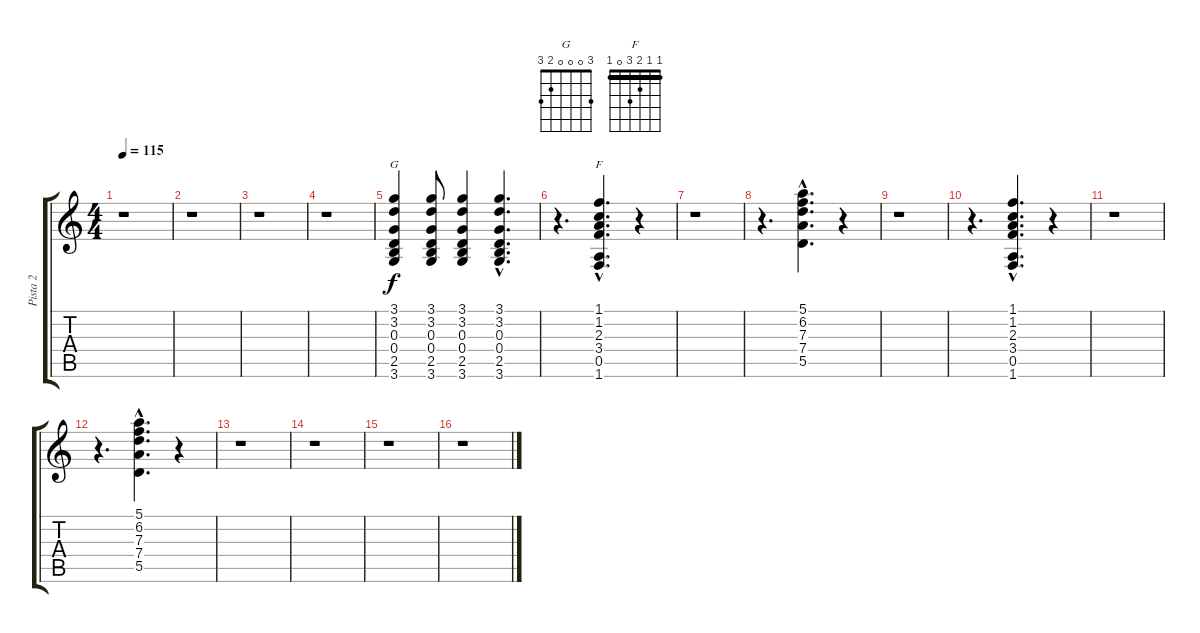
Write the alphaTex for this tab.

\track ("Pista 2" "Pista 2") {instrument acousticguitarsteel}
\staff {score tabs}
\tuning (E4 B3 G3 D3 A2 E2) {hide}
\chord ("G" 3 0 0 0 2 3)
\chord ("F" 1 1 2 3 0 1) {barre 1}
\ts (4 4)
\tempo 115
\clef g2
\ks c
r.1{dy f} |
r.1 |
r.1 |
r.1 |
(3.1 3.2 0.3 0.4 2.5 3.6).4{ch "G"} (3.1 3.2 0.3 0.4 2.5 3.6).8 (3.1 3.2 0.3 0.4 2.5 3.6).4 (3.1{hac} 3.2{hac} 0.3{hac} 0.4{hac} 2.5{hac} 3.6{hac}).4{d} |
r.4{d} (1.1{hac} 1.2{hac} 2.3{hac} 3.4{hac} 0.5{hac} 1.6{hac}).4{d ch "F"} r.4 |
r.1 |
r.4{d} (5.1{hac} 6.2{hac} 7.3{hac} 7.4{hac} 5.5{hac}).4{d} r.4 |
r.1 |
r.4{d} (1.1{hac} 1.2{hac} 2.3{hac} 3.4{hac} 0.5{hac} 1.6{hac}).4{d} r.4 |
r.1 |
r.4{d} (5.1{hac} 6.2{hac} 7.3{hac} 7.4{hac} 5.5{hac}).4{d} r.4 |
r.1 |
r.1 |
r.1 |
r.1
